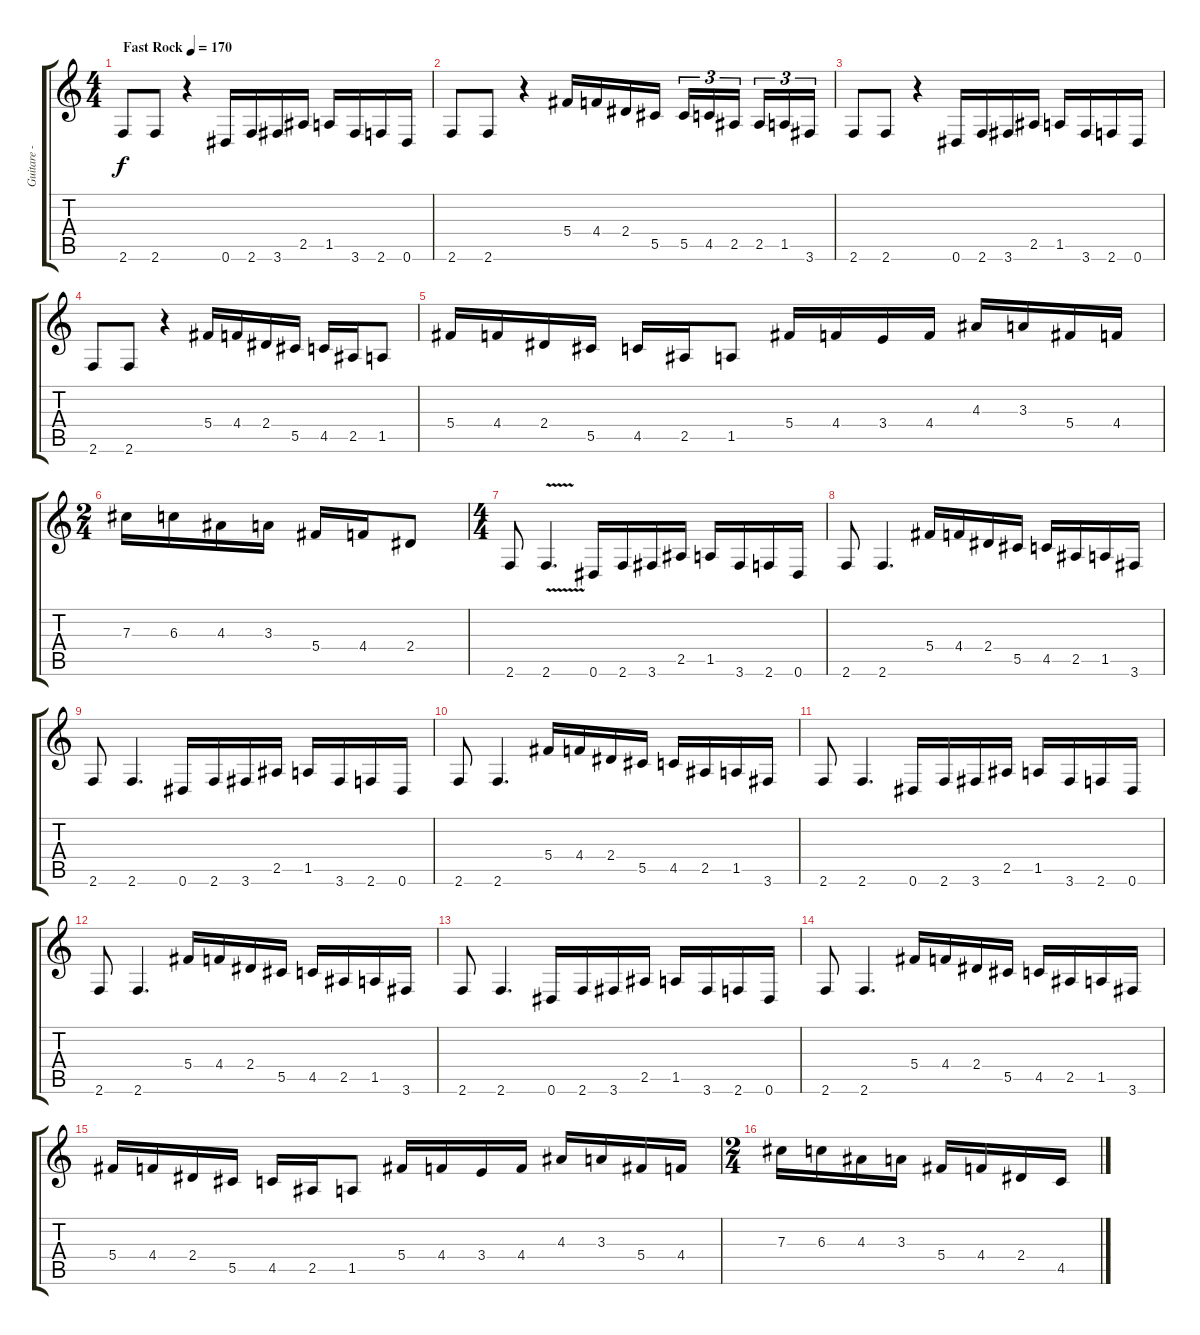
\track ("Guitare - Yngwie Malmsteen" "Guitare - ") {instrument overdrivenguitar}
\staff {score tabs}
\tuning (Eb4 Bb3 Gb3 Db3 Ab2 Eb2) {hide}
\ts (4 4)
\tempo (170 "Fast Rock")
\clef g2
\ks c
2.6.8{dy f instrument overdrivenguitar} 2.6.8 r.4 0.6.16 2.6.16 3.6.16 2.5.16 1.5.16 3.6.16 2.6.16 0.6.16 |
2.6.8 2.6.8 r.4 5.4.16 4.4.16 2.4.16 5.5.16 5.5.16{tu (3 2)} 4.5.16{tu (3 2)} 2.5.16{tu (3 2) beam splitsecondary} 2.5.16{tu (3 2)} 1.5.16{tu (3 2)} 3.6.16{tu (3 2)} |
2.6.8 2.6.8 r.4 0.6.16 2.6.16 3.6.16 2.5.16 1.5.16 3.6.16 2.6.16 0.6.16 |
2.6.8 2.6.8 r.4 5.4.16 4.4.16 2.4.16 5.5.16 4.5.16 2.5.16 1.5.8 |
5.4.16 4.4.16 2.4.16 5.5.16 4.5.16 2.5.16 1.5.8 5.4.16 4.4.16 3.4.16 4.4.16 4.3.16 3.3.16 5.4.16 4.4.16 |
\ts (2 4)
7.3.16 6.3.16 4.3.16 3.3.16 5.4.16 4.4.16 2.4.8 |
\ts (4 4)
2.6.8 2.6{v}.4{d} 0.6.16 2.6.16 3.6.16 2.5.16 1.5.16 3.6.16 2.6.16 0.6.16 |
2.6.8 2.6.4{d} 5.4.16 4.4.16 2.4.16 5.5.16 4.5.16 2.5.16 1.5.16 3.6.16 |
2.6.8 2.6.4{d} 0.6.16 2.6.16 3.6.16 2.5.16 1.5.16 3.6.16 2.6.16 0.6.16 |
2.6.8 2.6.4{d} 5.4.16 4.4.16 2.4.16 5.5.16 4.5.16 2.5.16 1.5.16 3.6.16 |
2.6.8 2.6.4{d} 0.6.16 2.6.16 3.6.16 2.5.16 1.5.16 3.6.16 2.6.16 0.6.16 |
2.6.8 2.6.4{d} 5.4.16 4.4.16 2.4.16 5.5.16 4.5.16 2.5.16 1.5.16 3.6.16 |
2.6.8 2.6.4{d} 0.6.16 2.6.16 3.6.16 2.5.16 1.5.16 3.6.16 2.6.16 0.6.16 |
2.6.8 2.6.4{d} 5.4.16 4.4.16 2.4.16 5.5.16 4.5.16 2.5.16 1.5.16 3.6.16 |
5.4.16 4.4.16 2.4.16 5.5.16 4.5.16 2.5.16 1.5.8 5.4.16 4.4.16 3.4.16 4.4.16 4.3.16 3.3.16 5.4.16 4.4.16 |
\ts (2 4)
7.3.16 6.3.16 4.3.16 3.3.16 5.4.16 4.4.16 2.4.16 4.5.16
